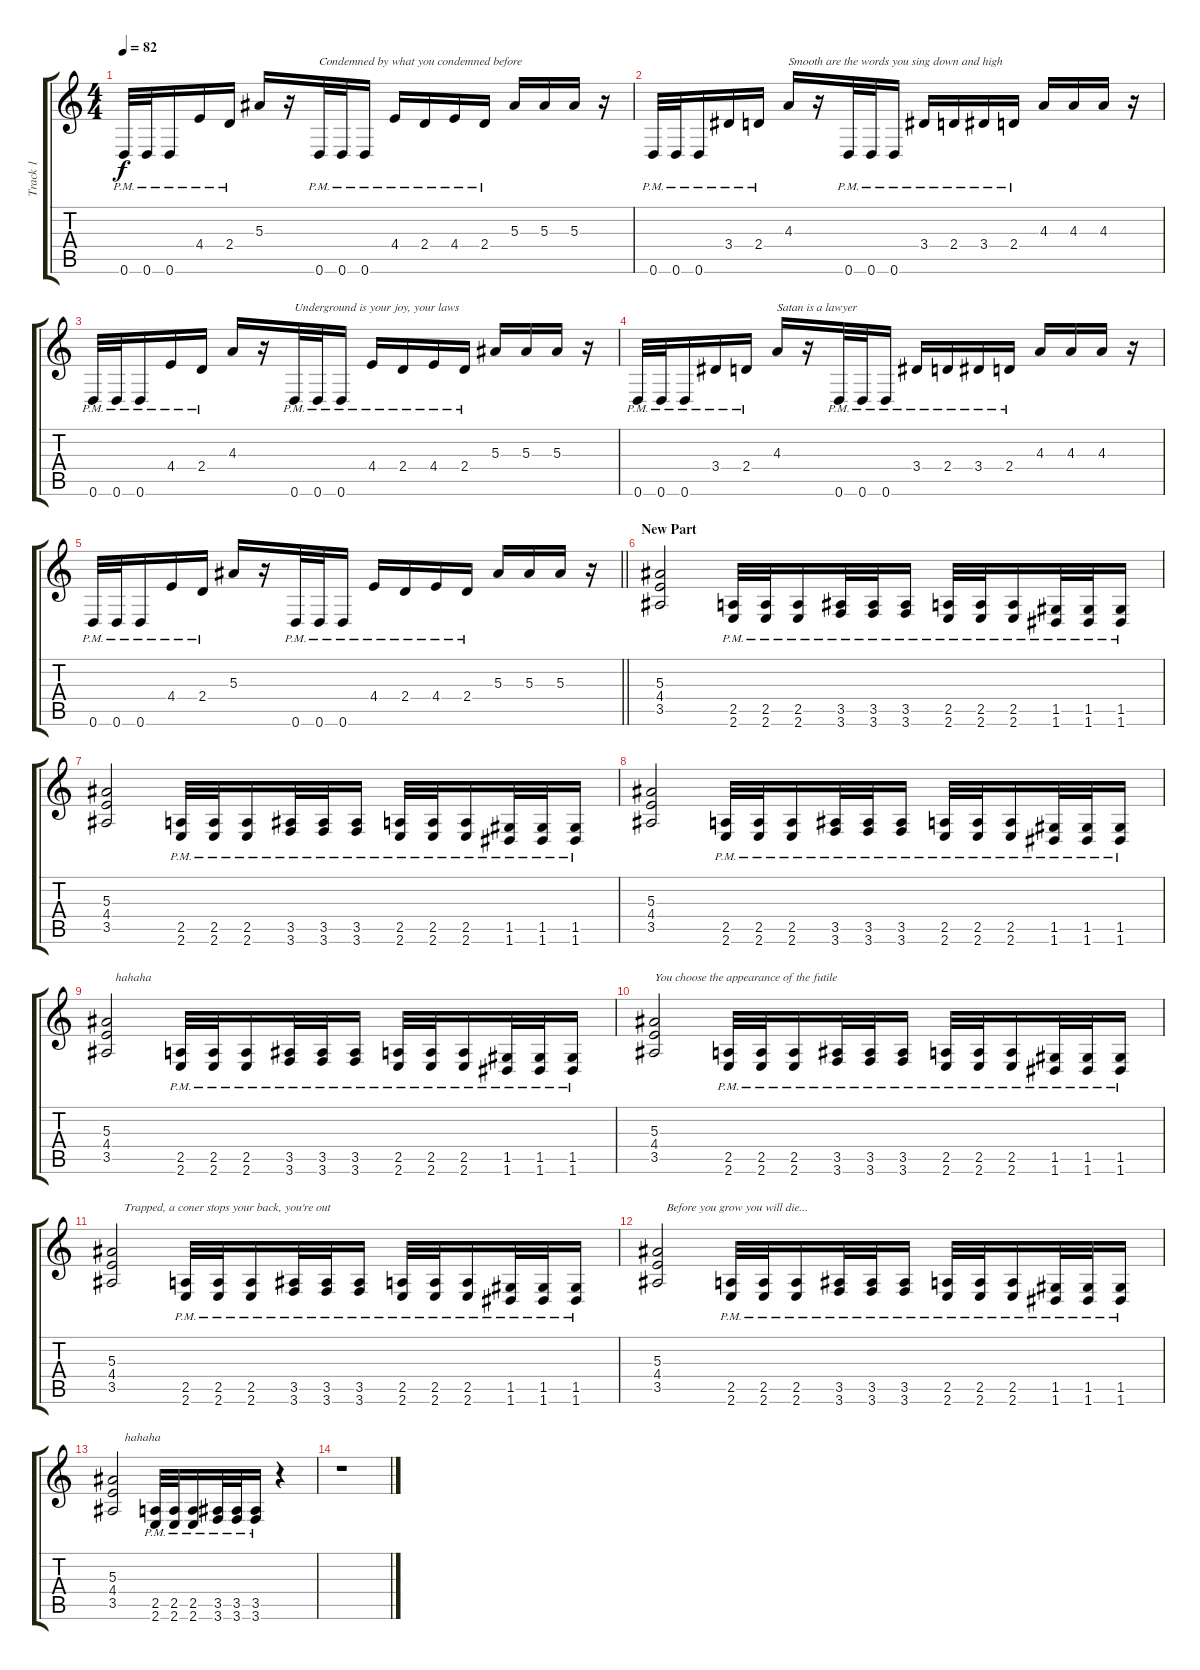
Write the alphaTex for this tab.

\track ("Track 1" "Track 1") {instrument overdrivenguitar}
\staff {score tabs}
\tuning (D4 A3 F3 C3 G2 D2) {hide}
\ts (4 4)
\tempo 82
\clef g2
\ks c
0.6{pm}.32{dy f} 0.6{pm}.32 0.6{pm}.16 4.4{pm}.16 2.4{pm}.16 5.3.16 r.16 0.6{pm}.32{txt "Condemned by what you condemned before"} 0.6{pm}.32 0.6{pm}.16 4.4{pm}.16 2.4{pm}.16 4.4{pm}.16 2.4{pm}.16 5.3.16 5.3.16 5.3.16 r.16 |
0.6{pm}.32 0.6{pm}.32 0.6{pm}.16 3.4{pm}.16 2.4{pm}.16 4.3.16{txt "Smooth are the words you sing down and high"} r.16 0.6{pm}.32 0.6{pm}.32 0.6{pm}.16 3.4{pm}.16 2.4{pm}.16 3.4{pm}.16 2.4{pm}.16 4.3.16 4.3.16 4.3.16 r.16 |
0.6{pm}.32 0.6{pm}.32 0.6{pm}.16 4.4{pm}.16 2.4{pm}.16 4.3.16 r.16 0.6{pm}.32{txt "Underground is your joy, your laws"} 0.6{pm}.32 0.6{pm}.16 4.4{pm}.16 2.4{pm}.16 4.4{pm}.16 2.4{pm}.16 5.3.16 5.3.16 5.3.16 r.16 |
0.6{pm}.32 0.6{pm}.32 0.6{pm}.16 3.4{pm}.16 2.4{pm}.16 4.3.16{txt "Satan is a lawyer"} r.16 0.6{pm}.32 0.6{pm}.32 0.6{pm}.16 3.4{pm}.16 2.4{pm}.16 3.4{pm}.16 2.4{pm}.16 4.3.16 4.3.16 4.3.16 r.16 |
\barLineRight lightlight
0.6{pm}.32 0.6{pm}.32 0.6{pm}.16 4.4{pm}.16 2.4{pm}.16 5.3.16 r.16 0.6{pm}.32 0.6{pm}.32 0.6{pm}.16 4.4{pm}.16 2.4{pm}.16 4.4{pm}.16 2.4{pm}.16 5.3.16 5.3.16 5.3.16 r.16 |
\section ("" "New Part")
(5.3 4.4 3.5).2 (2.5{pm} 2.6{pm}).32 (2.5{pm} 2.6{pm}).32 (2.5{pm} 2.6{pm}).16 (3.5{pm} 3.6{pm}).32 (3.5{pm} 3.6{pm}).32 (3.5{pm} 3.6{pm}).16 (2.5{pm} 2.6{pm}).32 (2.5{pm} 2.6{pm}).32 (2.5{pm} 2.6{pm}).16 (1.5{pm} 1.6{pm}).32 (1.5{pm} 1.6{pm}).32 (1.5{pm} 1.6{pm}).16 |
(5.3 4.4 3.5).2 (2.5{pm} 2.6{pm}).32 (2.5{pm} 2.6{pm}).32 (2.5{pm} 2.6{pm}).16 (3.5{pm} 3.6{pm}).32 (3.5{pm} 3.6{pm}).32 (3.5{pm} 3.6{pm}).16 (2.5{pm} 2.6{pm}).32 (2.5{pm} 2.6{pm}).32 (2.5{pm} 2.6{pm}).16 (1.5{pm} 1.6{pm}).32 (1.5{pm} 1.6{pm}).32 (1.5{pm} 1.6{pm}).16 |
(5.3 4.4 3.5).2 (2.5{pm} 2.6{pm}).32 (2.5{pm} 2.6{pm}).32 (2.5{pm} 2.6{pm}).16 (3.5{pm} 3.6{pm}).32 (3.5{pm} 3.6{pm}).32 (3.5{pm} 3.6{pm}).16 (2.5{pm} 2.6{pm}).32 (2.5{pm} 2.6{pm}).32 (2.5{pm} 2.6{pm}).16 (1.5{pm} 1.6{pm}).32 (1.5{pm} 1.6{pm}).32 (1.5{pm} 1.6{pm}).16 |
(5.3 4.4 3.5).2{txt "   hahaha"} (2.5{pm} 2.6{pm}).32 (2.5{pm} 2.6{pm}).32 (2.5{pm} 2.6{pm}).16 (3.5{pm} 3.6{pm}).32 (3.5{pm} 3.6{pm}).32 (3.5{pm} 3.6{pm}).16 (2.5{pm} 2.6{pm}).32 (2.5{pm} 2.6{pm}).32 (2.5{pm} 2.6{pm}).16 (1.5{pm} 1.6{pm}).32 (1.5{pm} 1.6{pm}).32 (1.5{pm} 1.6{pm}).16 |
(5.3 4.4 3.5).2{txt "You choose the appearance of the futile"} (2.5{pm} 2.6{pm}).32 (2.5{pm} 2.6{pm}).32 (2.5{pm} 2.6{pm}).16 (3.5{pm} 3.6{pm}).32 (3.5{pm} 3.6{pm}).32 (3.5{pm} 3.6{pm}).16 (2.5{pm} 2.6{pm}).32 (2.5{pm} 2.6{pm}).32 (2.5{pm} 2.6{pm}).16 (1.5{pm} 1.6{pm}).32 (1.5{pm} 1.6{pm}).32 (1.5{pm} 1.6{pm}).16 |
(5.3 4.4 3.5).2{txt "    Trapped, a coner stops your back, you're out"} (2.5{pm} 2.6{pm}).32 (2.5{pm} 2.6{pm}).32 (2.5{pm} 2.6{pm}).16 (3.5{pm} 3.6{pm}).32 (3.5{pm} 3.6{pm}).32 (3.5{pm} 3.6{pm}).16 (2.5{pm} 2.6{pm}).32 (2.5{pm} 2.6{pm}).32 (2.5{pm} 2.6{pm}).16 (1.5{pm} 1.6{pm}).32 (1.5{pm} 1.6{pm}).32 (1.5{pm} 1.6{pm}).16 |
(5.3 4.4 3.5).2{txt "   Before you grow you will die..."} (2.5{pm} 2.6{pm}).32 (2.5{pm} 2.6{pm}).32 (2.5{pm} 2.6{pm}).16 (3.5{pm} 3.6{pm}).32 (3.5{pm} 3.6{pm}).32 (3.5{pm} 3.6{pm}).16 (2.5{pm} 2.6{pm}).32 (2.5{pm} 2.6{pm}).32 (2.5{pm} 2.6{pm}).16 (1.5{pm} 1.6{pm}).32 (1.5{pm} 1.6{pm}).32 (1.5{pm} 1.6{pm}).16 |
(5.3 4.4 3.5).2{txt "    hahaha"} (2.5{pm} 2.6{pm}).32 (2.5{pm} 2.6{pm}).32 (2.5{pm} 2.6{pm}).16 (3.5{pm} 3.6{pm}).32 (3.5{pm} 3.6{pm}).32 (3.5{pm} 3.6{pm}).16 r.4 |
r.1
